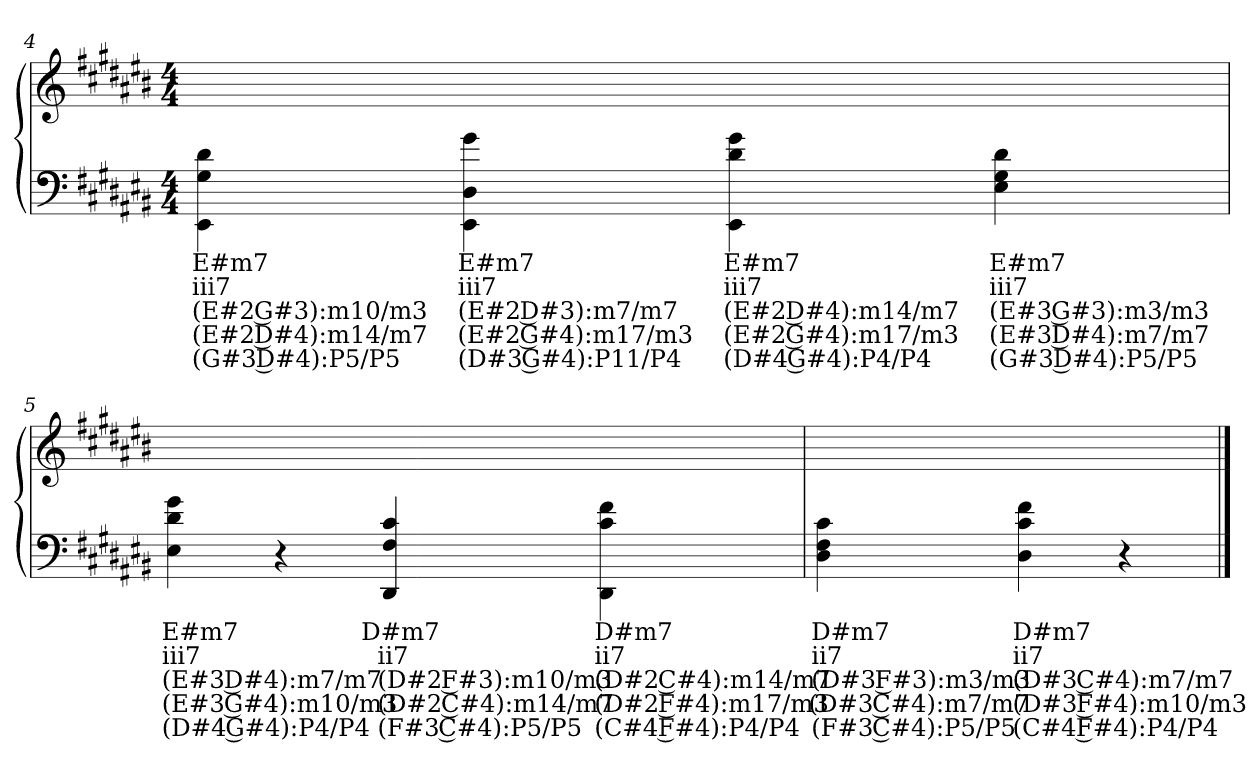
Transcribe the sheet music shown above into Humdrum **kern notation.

**kern	**text	**text	**text	**text	**text	**kern
*part2	*part2	*part2	*part2	*part2	*part2	*part1
*staff2	*staff2	*staff2	*staff2	*staff2	*staff2	*staff1
*clefF4	*	*	*	*	*	*clefG2
*k[f#c#g#d#a#e#b#]	*	*	*	*	*	*k[f#c#g#d#a#e#b#]
*C#:	*	*	*	*	*	*C#:
*M4/4	*	*	*	*	*	*M4/4
=4	=4	=4	=4	=4	=4	=4
4EE# 4G# 4d#	E#m7	iii7	(E#2 G#3):m10/m3	(E#2 D#4):m14/m7	(G#3 D#4):P5/P5	1ryy
4EE# 4D# 4g#	E#m7	iii7	(E#2 D#3):m7/m7	(E#2 G#4):m17/m3	(D#3 G#4):P11/P4	.
4EE# 4d# 4g#	E#m7	iii7	(E#2 D#4):m14/m7	(E#2 G#4):m17/m3	(D#4 G#4):P4/P4	.
4E# 4G# 4d#	E#m7	iii7	(E#3 G#3):m3/m3	(E#3 D#4):m7/m7	(G#3 D#4):P5/P5	.
=5	=5	=5	=5	=5	=5	=5
4E# 4d# 4g#	E#m7	iii7	(E#3 D#4):m7/m7	(E#3 G#4):m10/m3	(D#4 G#4):P4/P4	1ryy
4r	.	.	.	.	.	.
4DD# 4F# 4c#	D#m7	ii7	(D#2 F#3):m10/m3	(D#2 C#4):m14/m7	(F#3 C#4):P5/P5	.
4DD# 4c# 4f#	D#m7	ii7	(D#2 C#4):m14/m7	(D#2 F#4):m17/m3	(C#4 F#4):P4/P4	.
=6	=6	=6	=6	=6	=6	=6
4D# 4F# 4c#	D#m7	ii7	(D#3 F#3):m3/m3	(D#3 C#4):m7/m7	(F#3 C#4):P5/P5	2.ryy
4D# 4c# 4f#	D#m7	ii7	(D#3 C#4):m7/m7	(D#3 F#4):m10/m3	(C#4 F#4):P4/P4	.
4r	.	.	.	.	.	.
==	==	==	==	==	==	==
*-	*-	*-	*-	*-	*-	*-
